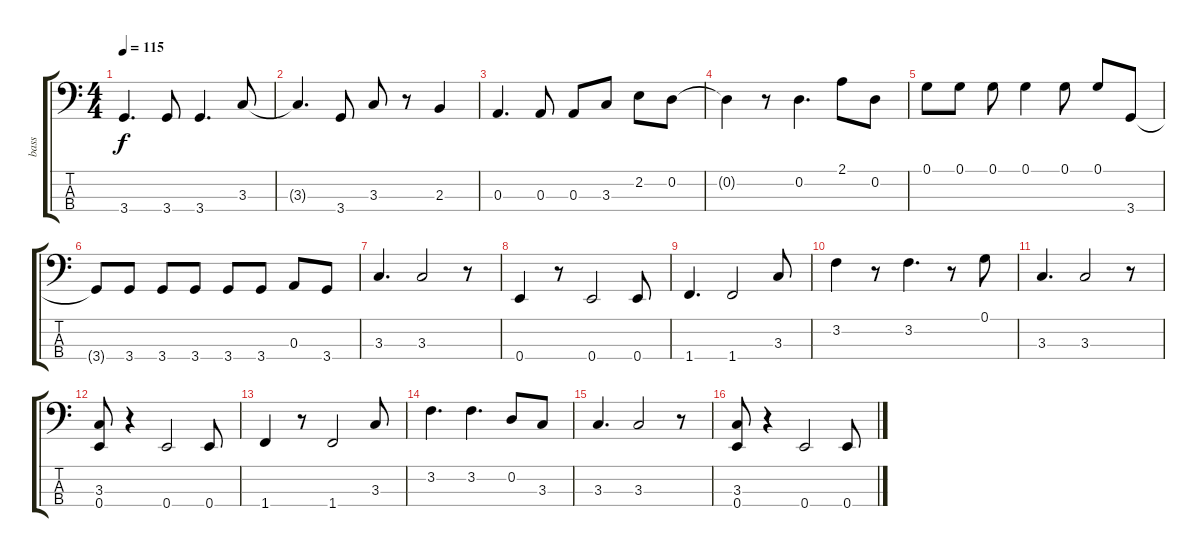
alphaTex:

\track ("bass" "bass") {instrument fretlessbass}
\staff {score tabs}
\tuning (G2 D2 A1 E1) {hide}
\ts (4 4)
\tempo 115
\clef f4
\ks c
3.4.4{d dy f} 3.4.8 3.4.4{d} 3.3.8 |
3.3{t}.4{d} 3.4.8 3.3.8 r.8 2.3.4 |
0.3.4{d} 0.3.8 0.3.8 3.3.8 2.2.8 0.2.8 |
0.2{t}.4 r.8 0.2.4{d} 2.1.8 0.2.8 |
0.1.8 0.1.8 0.1.8 0.1.4 0.1.8 0.1.8 3.4.8 |
3.4{t}.8 3.4.8 3.4.8 3.4.8 3.4.8 3.4.8 0.3.8 3.4.8 |
3.3.4{d} 3.3.2 r.8 |
0.4.4 r.8 0.4.2 0.4.8 |
1.4.4{d} 1.4.2 3.3.8 |
3.2.4 r.8 3.2.4{d} r.8 0.1.8 |
3.3.4{d} 3.3.2 r.8 |
(3.3 0.4).8 r.4 0.4.2 0.4.8 |
1.4.4 r.8 1.4.2 3.3.8 |
3.2.4{d} 3.2.4{d} 0.2.8 3.3.8 |
3.3.4{d} 3.3.2 r.8 |
(3.3 0.4).8 r.4 0.4.2 0.4.8
